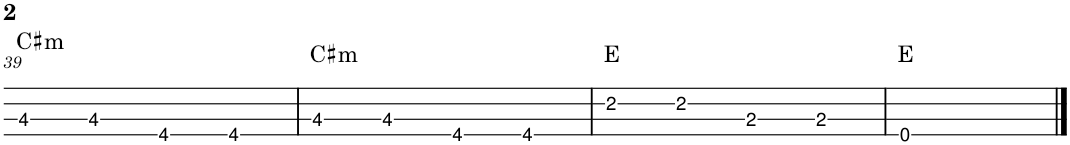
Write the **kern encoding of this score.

**kern	**harte
*part1	*part1
*staff1	*
*I"Bass Guitar	*
*I'B. Guit.	*
!!LO:PB:g=z
*	*
*Trd7c12	*
*k[f#c#g#d#]	*
*M4/4	*
=39	=39
!	!LO:H:kt=m
4C#	C#:min
4C#	.
4GG#	.
4GG#	.
=40	=40
!	!LO:H:kt=m
4C#	C#:min
4C#	.
4GG#	.
4GG#	.
=41	=41
4E	E:maj
4E	.
4BB	.
4BB	.
=42	=42
1EE	E:maj
==	==
*-	*-
